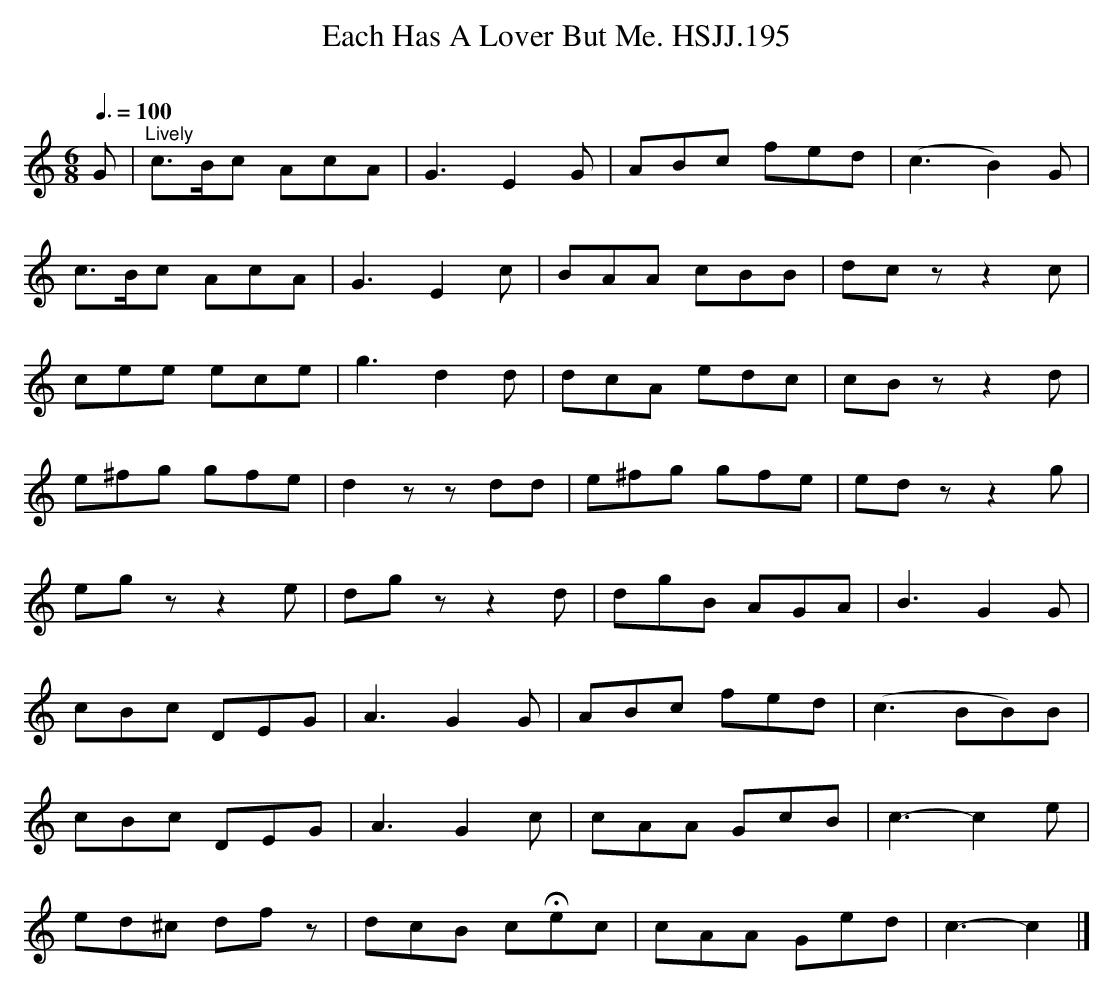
X:1
T:Each Has A Lover But Me. HSJJ.195
M:6/8
L:1/8
Q:3/8=100
O:
K:C
G|"^Lively"c>Bc AcA|G3E2G|ABc fed|(c3B2)G|
c>Bc AcA|G3E2c|BAA cBB|dczz2c|
cee ece|g3d2d|dcA edc|cBzz2d|
e^fg gfe|d2zzdd|e^fg gfe|edzz2g|
egzz2e|dgzz2d|dgB AGA|B3G2G|
cBc DEG|A3G2G|ABc fed|(c3BB)B|
cBc DEG|A3G2c|cAA GcB|c3-c2e|
ed^c dfz|dcB cHec|cAA Ged|c3-c2|]
